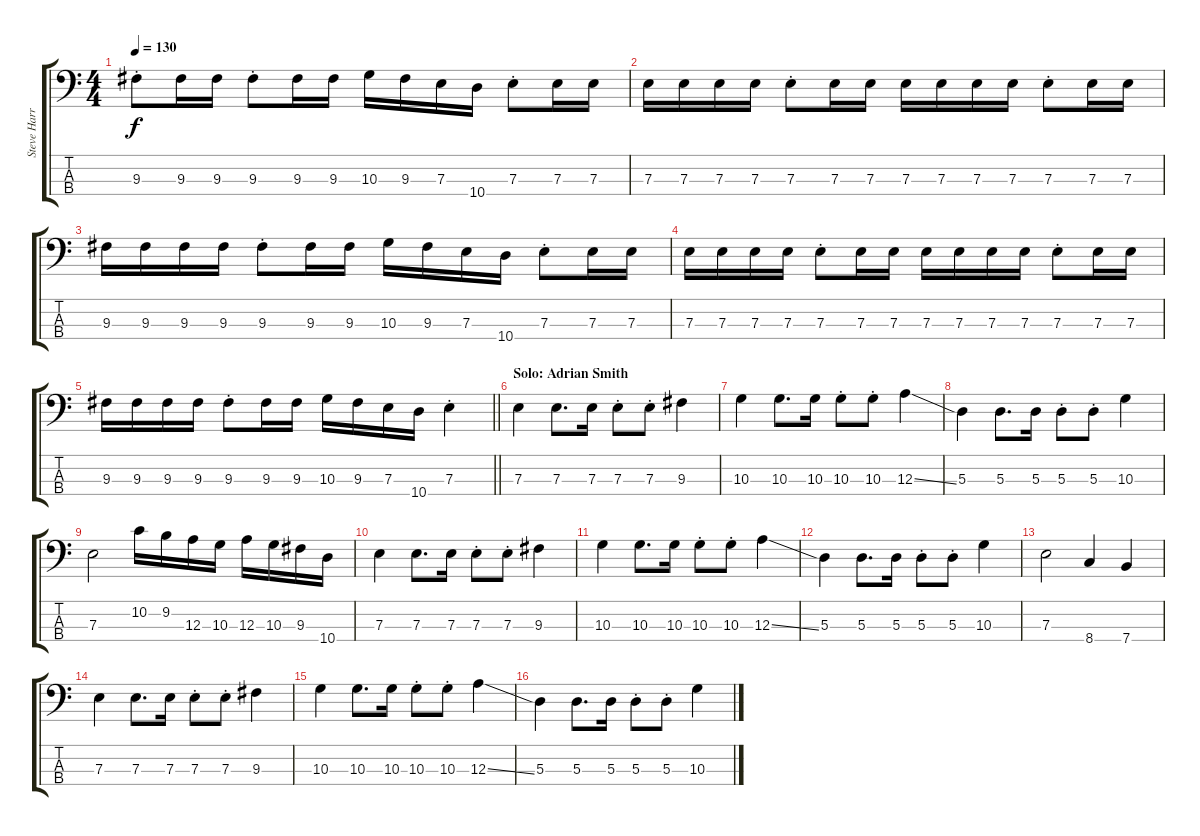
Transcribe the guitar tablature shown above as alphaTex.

\track ("Steve Harris" "Steve Harr") {instrument electricbassfinger}
\staff {score tabs}
\tuning (G2 D2 A1 E1) {hide}
\ts (4 4)
\tempo 130
\clef f4
\ks c
9.3{st}.8{dy f} 9.3.16 9.3.16 9.3{st}.8 9.3.16 9.3.16 10.3.16 9.3.16 7.3.16 10.4.16 7.3{st}.8 7.3.16 7.3.16 |
7.3.16 7.3.16 7.3.16 7.3.16 7.3{st}.8 7.3.16 7.3.16 7.3.16 7.3.16 7.3.16 7.3.16 7.3{st}.8 7.3.16 7.3.16 |
9.3.16 9.3.16 9.3.16 9.3.16 9.3{st}.8 9.3.16 9.3.16 10.3.16 9.3.16 7.3.16 10.4.16 7.3{st}.8 7.3.16 7.3.16 |
7.3.16 7.3.16 7.3.16 7.3.16 7.3{st}.8 7.3.16 7.3.16 7.3.16 7.3.16 7.3.16 7.3.16 7.3{st}.8 7.3.16 7.3.16 |
\barLineRight lightlight
9.3.16 9.3.16 9.3.16 9.3.16 9.3{st}.8 9.3.16 9.3.16 10.3.16 9.3.16 7.3.16 10.4.16 7.3{st}.4 |
\section ("" "Solo: Adrian Smith")
7.3.4 7.3.8{d} 7.3.16 7.3{st}.8 7.3{st}.8 9.3.4 |
10.3.4 10.3.8{d} 10.3.16 10.3{st}.8 10.3{st}.8 12.3{ss}.4 |
5.3.4 5.3.8{d} 5.3.16 5.3{st}.8 5.3{st}.8 10.3.4 |
7.3.2 10.2.16 9.2.16 12.3.16 10.3.16 12.3.16 10.3.16 9.3.16 10.4.16 |
7.3.4 7.3.8{d} 7.3.16 7.3{st}.8 7.3{st}.8 9.3.4 |
10.3.4 10.3.8{d} 10.3.16 10.3{st}.8 10.3{st}.8 12.3{ss}.4 |
5.3.4 5.3.8{d} 5.3.16 5.3{st}.8 5.3{st}.8 10.3.4 |
7.3.2 8.4.4 7.4.4 |
7.3.4 7.3.8{d} 7.3.16 7.3{st}.8 7.3{st}.8 9.3.4 |
10.3.4 10.3.8{d} 10.3.16 10.3{st}.8 10.3{st}.8 12.3{ss}.4 |
5.3.4 5.3.8{d} 5.3.16 5.3{st}.8 5.3{st}.8 10.3.4
